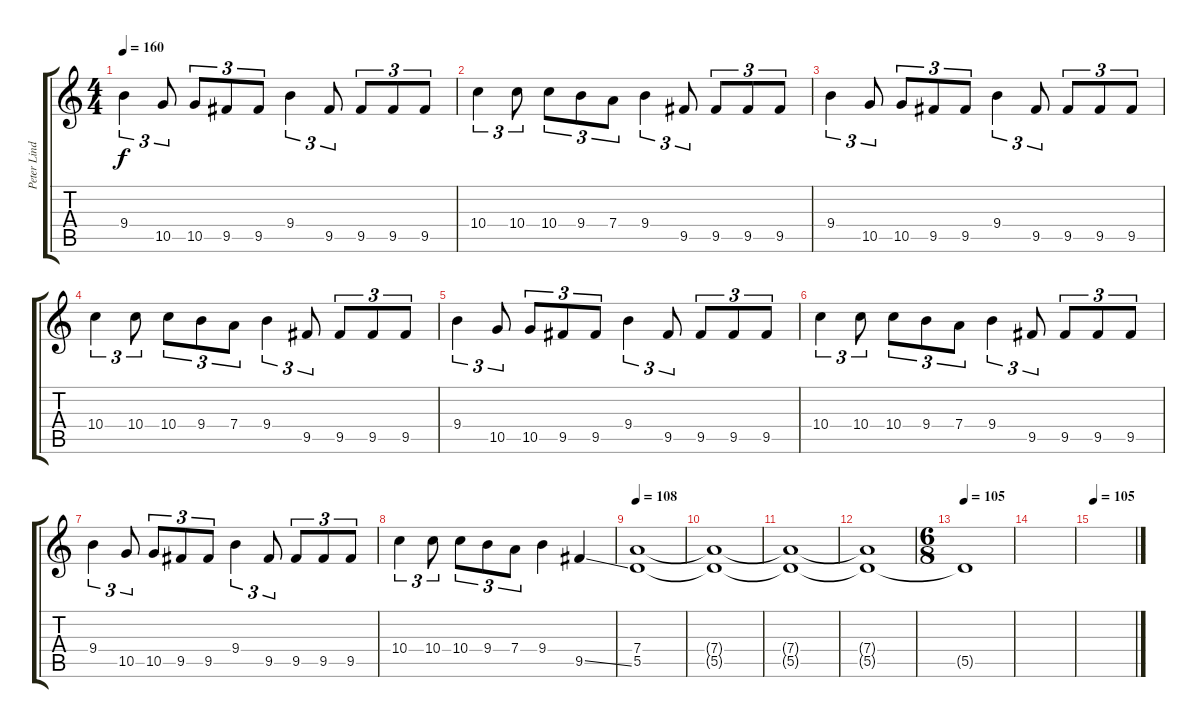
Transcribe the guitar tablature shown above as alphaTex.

\track ("Peter Lindgren" "Peter Lind") {instrument distortionguitar}
\staff {score tabs}
\tuning (E4 B3 G3 D3 A2 E2) {hide}
\ts (4 4)
\tempo 160
\clef g2
\ks c
9.4.4{tu (3 2) dy f} 10.5.8{tu (3 2)} 10.5.8{tu (3 2)} 9.5.8{tu (3 2)} 9.5.8{tu (3 2)} 9.4.4{tu (3 2)} 9.5.8{tu (3 2)} 9.5.8{tu (3 2)} 9.5.8{tu (3 2)} 9.5.8{tu (3 2)} |
10.4.4{tu (3 2)} 10.4.8{tu (3 2)} 10.4.8{tu (3 2)} 9.4.8{tu (3 2)} 7.4.8{tu (3 2)} 9.4.4{tu (3 2)} 9.5.8{tu (3 2)} 9.5.8{tu (3 2)} 9.5.8{tu (3 2)} 9.5.8{tu (3 2)} |
9.4.4{tu (3 2)} 10.5.8{tu (3 2)} 10.5.8{tu (3 2)} 9.5.8{tu (3 2)} 9.5.8{tu (3 2)} 9.4.4{tu (3 2)} 9.5.8{tu (3 2)} 9.5.8{tu (3 2)} 9.5.8{tu (3 2)} 9.5.8{tu (3 2)} |
10.4.4{tu (3 2)} 10.4.8{tu (3 2)} 10.4.8{tu (3 2)} 9.4.8{tu (3 2)} 7.4.8{tu (3 2)} 9.4.4{tu (3 2)} 9.5.8{tu (3 2)} 9.5.8{tu (3 2)} 9.5.8{tu (3 2)} 9.5.8{tu (3 2)} |
9.4.4{tu (3 2)} 10.5.8{tu (3 2)} 10.5.8{tu (3 2)} 9.5.8{tu (3 2)} 9.5.8{tu (3 2)} 9.4.4{tu (3 2)} 9.5.8{tu (3 2)} 9.5.8{tu (3 2)} 9.5.8{tu (3 2)} 9.5.8{tu (3 2)} |
10.4.4{tu (3 2)} 10.4.8{tu (3 2)} 10.4.8{tu (3 2)} 9.4.8{tu (3 2)} 7.4.8{tu (3 2)} 9.4.4{tu (3 2)} 9.5.8{tu (3 2)} 9.5.8{tu (3 2)} 9.5.8{tu (3 2)} 9.5.8{tu (3 2)} |
9.4.4{tu (3 2)} 10.5.8{tu (3 2)} 10.5.8{tu (3 2)} 9.5.8{tu (3 2)} 9.5.8{tu (3 2)} 9.4.4{tu (3 2)} 9.5.8{tu (3 2)} 9.5.8{tu (3 2)} 9.5.8{tu (3 2)} 9.5.8{tu (3 2)} |
10.4.4{tu (3 2)} 10.4.8{tu (3 2)} 10.4.8{tu (3 2)} 9.4.8{tu (3 2)} 7.4.8{tu (3 2)} 9.4.4 9.5{ss}.4 |
\tempo 108
(7.4 5.5).1{volume 0} |
(7.4{t} 5.5{t}).1 |
(7.4{t} 5.5{t}).1 |
(7.4{t} 5.5{t}).1 |
\ts (6 8)
\tempo 105
5.5{t}.1 |
|
\tempo 105
